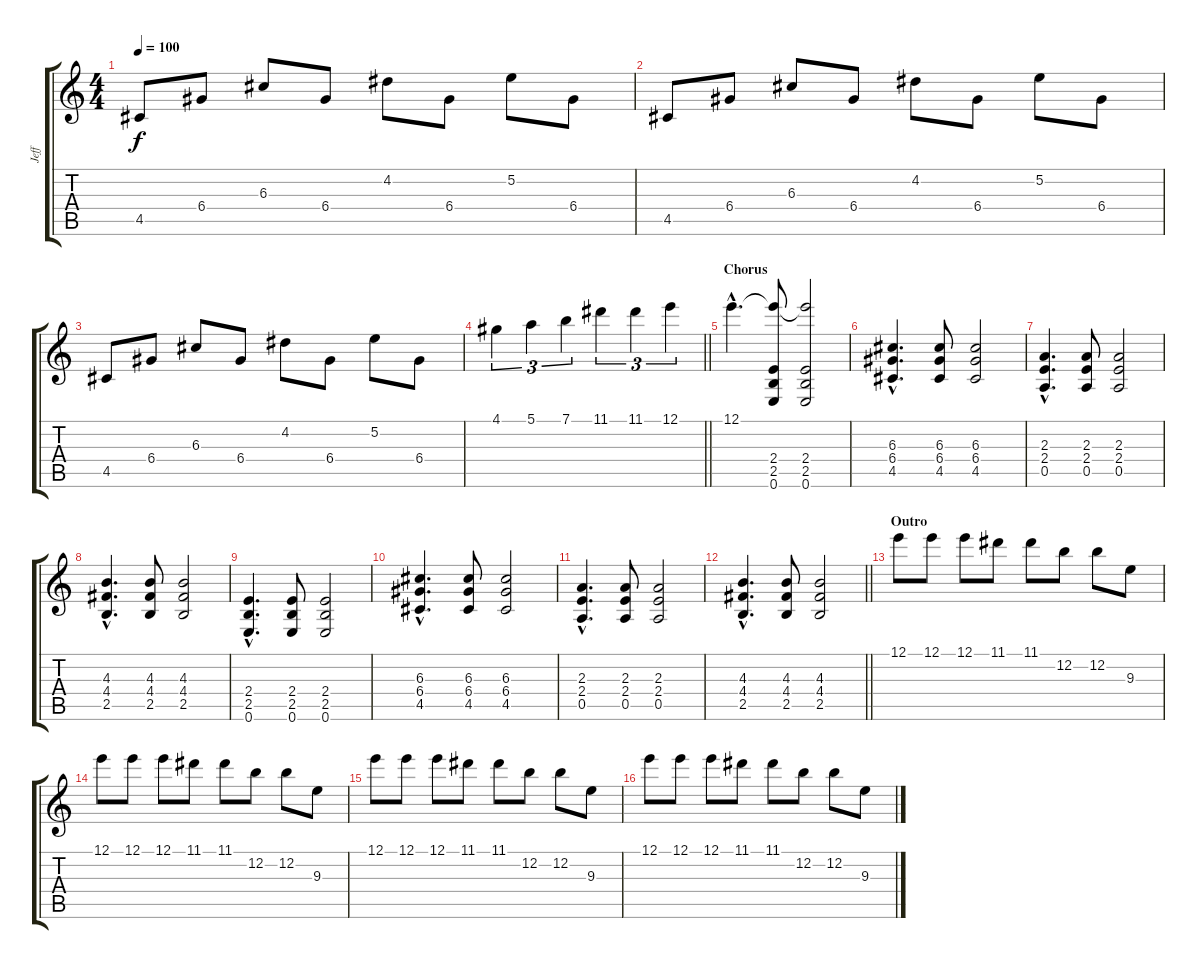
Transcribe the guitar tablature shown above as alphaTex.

\track ("Jeff" "Jeff") {instrument acousticguitarsteel}
\staff {score tabs}
\tuning (E4 B3 G3 D3 A2 E2) {hide}
\ts (4 4)
\tempo 100
\clef g2
\ks c
4.5.8{dy f} 6.4.8 6.3.8 6.4.8 4.2.8 6.4.8 5.2.8 6.4.8 |
4.5.8 6.4.8 6.3.8 6.4.8 4.2.8 6.4.8 5.2.8 6.4.8 |
4.5.8 6.4.8 6.3.8 6.4.8 4.2.8 6.4.8 5.2.8 6.4.8 |
\barLineRight lightlight
4.1.4{tu (3 2)} 5.1.4{tu (3 2)} 7.1.4{tu (3 2)} 11.1.4{tu (3 2)} 11.1.4{tu (3 2)} 12.1.4{tu (3 2)} |
\section ("" "Chorus")
12.1{hac}.4{d} (12.1{t} 2.4 2.5 0.6).8{instrument distortionguitar} (12.1{t} 2.4 2.5 0.6).2 |
(6.3{hac} 6.4{hac} 4.5{hac}).4{d} (6.3 6.4 4.5).8 (6.3 6.4 4.5).2 |
(2.3{hac} 2.4{hac} 0.5{hac}).4{d} (2.3 2.4 0.5).8 (2.3 2.4 0.5).2 |
(4.3{hac} 4.4{hac} 2.5{hac}).4{d} (4.3 4.4 2.5).8 (4.3 4.4 2.5).2 |
(2.4{hac} 2.5{hac} 0.6{hac}).4{d} (2.4 2.5 0.6).8 (2.4 2.5 0.6).2 |
(6.3{hac} 6.4{hac} 4.5{hac}).4{d} (6.3 6.4 4.5).8 (6.3 6.4 4.5).2 |
(2.3{hac} 2.4{hac} 0.5{hac}).4{d} (2.3 2.4 0.5).8 (2.3 2.4 0.5).2 |
\barLineRight lightlight
(4.3{hac} 4.4{hac} 2.5{hac}).4{d} (4.3 4.4 2.5).8 (4.3 4.4 2.5).2 |
\section ("" "Outro")
12.1.8{instrument distortionguitar} 12.1.8{instrument distortionguitar} 12.1.8{instrument distortionguitar} 11.1.8{instrument distortionguitar} 11.1.8{instrument distortionguitar} 12.2.8{instrument distortionguitar} 12.2.8{instrument distortionguitar} 9.3.8{instrument distortionguitar} |
12.1.8{instrument distortionguitar} 12.1.8{instrument distortionguitar} 12.1.8{instrument distortionguitar} 11.1.8{instrument distortionguitar} 11.1.8{instrument distortionguitar} 12.2.8{instrument distortionguitar} 12.2.8{instrument distortionguitar} 9.3.8{instrument distortionguitar} |
12.1.8{instrument distortionguitar} 12.1.8{instrument distortionguitar} 12.1.8{instrument distortionguitar} 11.1.8{instrument distortionguitar} 11.1.8{instrument distortionguitar} 12.2.8{instrument distortionguitar} 12.2.8{instrument distortionguitar} 9.3.8{instrument distortionguitar} |
12.1.8{instrument distortionguitar} 12.1.8{instrument distortionguitar} 12.1.8{instrument distortionguitar} 11.1.8{instrument distortionguitar} 11.1.8{instrument distortionguitar} 12.2.8{instrument distortionguitar} 12.2.8{instrument distortionguitar} 9.3.8{instrument distortionguitar}
